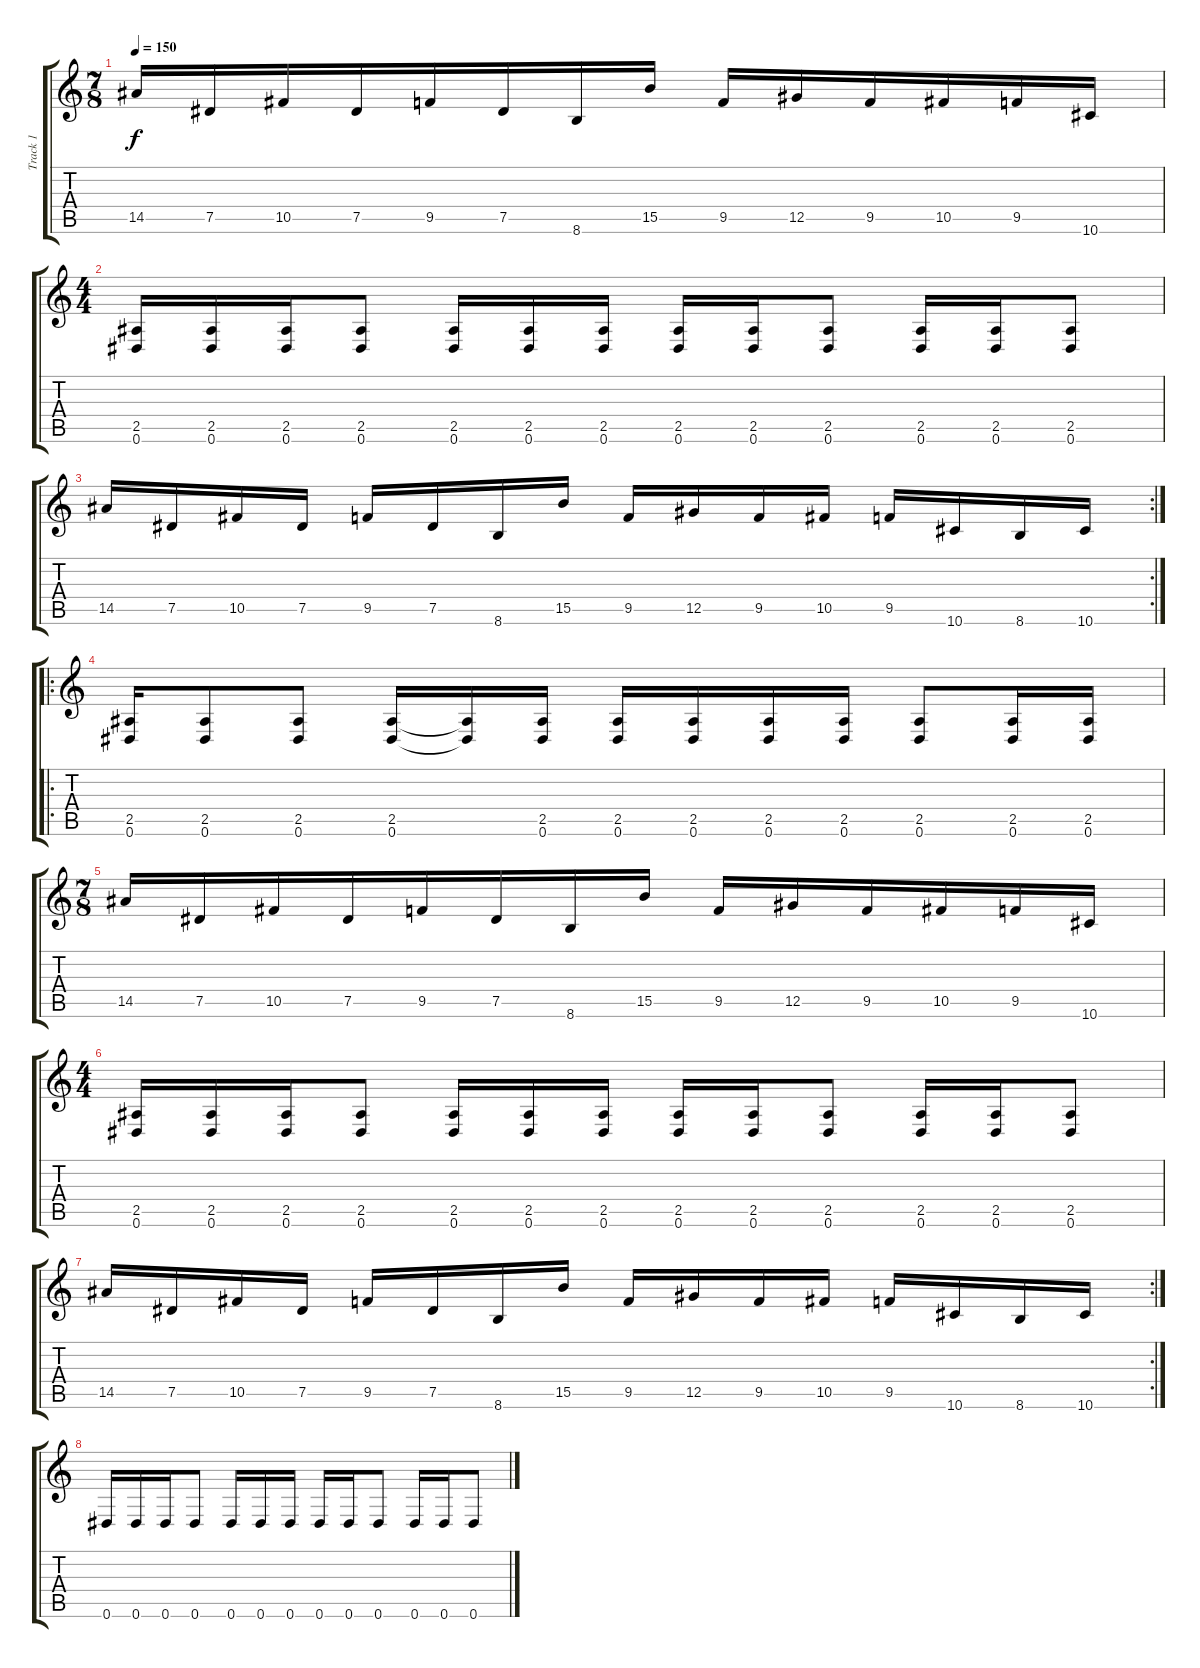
\track ("Track 1" "Track 1") {instrument acousticguitarsteel}
\staff {score tabs}
\tuning (Eb4 Bb3 Gb3 Db3 Ab2 Eb2) {hide}
\ts (7 8)
\tempo 150
\clef g2
\ks c
14.5.16{dy f} 7.5.16 10.5.16 7.5.16 9.5.16 7.5.16 8.6.16 15.5.16 9.5.16 12.5.16 9.5.16 10.5.16 9.5.16 10.6.16 |
\ts (4 4)
(2.5 0.6).16 (2.5 0.6).16 (2.5 0.6).16 (2.5 0.6).8 (2.5 0.6).16 (2.5 0.6).16 (2.5 0.6).16 (2.5 0.6).16 (2.5 0.6).16 (2.5 0.6).8 (2.5 0.6).16 (2.5 0.6).16 (2.5 0.6).8 |
\rc 2
14.5.16 7.5.16 10.5.16 7.5.16 9.5.16 7.5.16 8.6.16 15.5.16 9.5.16 12.5.16 9.5.16 10.5.16 9.5.16 10.6.16 8.6.16 10.6.16 |
\ro
(2.5 0.6).16 (2.5 0.6).8 (2.5 0.6).8 (2.5 0.6).16 (2.5{t} 0.6{t}).16 (2.5 0.6).16 (2.5 0.6).16 (2.5 0.6).16 (2.5 0.6).16 (2.5 0.6).16 (2.5 0.6).8 (2.5 0.6).16 (2.5 0.6).16 |
\ts (7 8)
14.5.16 7.5.16 10.5.16 7.5.16 9.5.16 7.5.16 8.6.16 15.5.16 9.5.16 12.5.16 9.5.16 10.5.16 9.5.16 10.6.16 |
\ts (4 4)
(2.5 0.6).16 (2.5 0.6).16 (2.5 0.6).16 (2.5 0.6).8 (2.5 0.6).16 (2.5 0.6).16 (2.5 0.6).16 (2.5 0.6).16 (2.5 0.6).16 (2.5 0.6).8 (2.5 0.6).16 (2.5 0.6).16 (2.5 0.6).8 |
\rc 2
14.5.16 7.5.16 10.5.16 7.5.16 9.5.16 7.5.16 8.6.16 15.5.16 9.5.16 12.5.16 9.5.16 10.5.16 9.5.16 10.6.16 8.6.16 10.6.16 |
0.6.16 0.6.16 0.6.16 0.6.8 0.6.16 0.6.16 0.6.16 0.6.16 0.6.16 0.6.8 0.6.16 0.6.16 0.6.8
